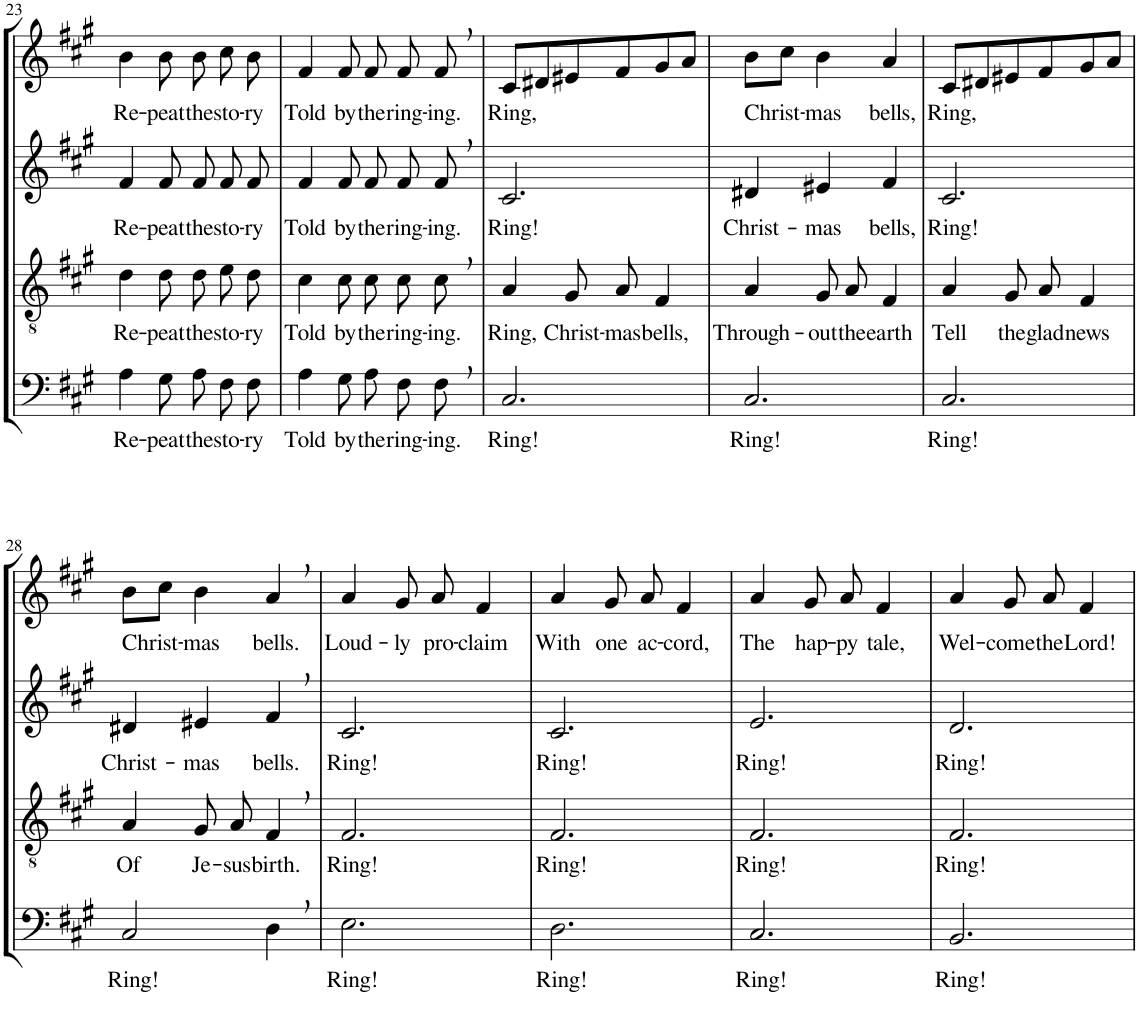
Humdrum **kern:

**kern	**text	**kern	**text	**kern	**text	**kern	**text
*part4	*part4	*part3	*part3	*part2	*part2	*part1	*part1
*staff4	*staff4	*staff3	*staff3	*staff2	*staff2	*staff1	*staff1
*I"Bassi	*	*I"Tenori	*	*I"Contralti	*	*I"Soprani	*
!!LO:PB:g=z
*clefF4	*	*clefGv2	*	*clefG2	*	*clefG2	*
*	*	*	*	*	*	*Trd1c2	*
*k[f#c#g#]	*	*k[f#c#g#]	*	*k[f#c#g#]	*	*k[f#c#g#]	*
*A:	*	*A:	*	*A:	*	*A:	*
*M3/4	*	*M3/4	*	*M3/4	*	*M3/4	*
=23	=23	=23	=23	=23	=23	=23	=23
!	!LO:LY:b	!	!LO:LY:b	!	!LO:LY:b	!	!LO:LY:b
4A\	Re-	4d\	Re-	4f#/	Re-	4b\	Re-
!	!LO:LY:b	!	!LO:LY:b	!	!LO:LY:b	!	!LO:LY:b
8G#\L	-peat	8d\L	-peat	8f#/L	-peat	8b\	-peat
!	!LO:LY:b	!	!LO:LY:b	!	!LO:LY:b	!	!LO:LY:b
8A\J	the	8d\J	the	8f#/J	the	8b\	the
!	!LO:LY:b	!	!LO:LY:b	!	!LO:LY:b	!	!LO:LY:b
8F#\L	sto-	8e\L	sto-	8f#/L	sto-	8cc#\	sto-
!	!LO:LY:b	!	!LO:LY:b	!	!LO:LY:b	!	!LO:LY:b
8F#\J	-ry	8d\J	-ry	8f#/J	-ry	8b\	-ry
=24	=24	=24	=24	=24	=24	=24	=24
!	!LO:LY:b	!	!LO:LY:b	!	!LO:LY:b	!	!LO:LY:b
4A\	Told	4c#\	Told	4f#/	Told	4f#/	Told
!	!LO:LY:b	!	!LO:LY:b	!	!LO:LY:b	!	!LO:LY:b
8G#\L	by	8c#\L	by	8f#/L	by	8f#/	by
!	!LO:LY:b	!	!LO:LY:b	!	!LO:LY:b	!	!LO:LY:b
8A\J	the	8c#\J	the	8f#/J	the	8f#/	the
!	!LO:LY:b	!	!LO:LY:b	!	!LO:LY:b	!	!LO:LY:b
8F#\L	ring-	8c#\L	ring-	8f#/L	ring-	8f#/	ring-
!	!LO:LY:b	!	!LO:LY:b	!	!LO:LY:b	!	!LO:LY:b
8F#,\J	-ing.	8c#,\J	-ing.	8f#,/J	-ing.	8f#,/	-ing.
=25	=25	=25	=25	=25	=25	=25	=25
!	!LO:LY:b	!	!LO:LY:b	!	!LO:LY:b	!	!LO:LY:b
2.C#/	Ring!	4A/	Ring,	2.c#/	Ring!	8c#/L	Ring,
.	.	.	.	.	.	8d#X/	.
!	!	!	!LO:LY:b	!	!	!	!
.	.	8G#/L	Christ-	.	.	8e#X/	.
!	!	!	!LO:LY:b	!	!	!	!
.	.	8A/J	-mas	.	.	8f#/	.
!	!	!	!LO:LY:b	!	!	!	!
.	.	4F#/	bells,	.	.	8g#/	.
.	.	.	.	.	.	8a/J	.
=26	=26	=26	=26	=26	=26	=26	=26
!	!LO:LY:b	!	!LO:LY:b	!	!LO:LY:b	!	!LO:LY:b
2.C#/	Ring!	4A/	Through-	4d#X/	Christ-	8b\L	Christ-
.	.	.	.	.	.	8cc#\J	.
!	!	!	!LO:LY:b	!	!LO:LY:b	!	!LO:LY:b
.	.	8G#/L	-out	4e#X/	-mas	4b\	-mas
!	!	!	!LO:LY:b	!	!	!	!
.	.	8A/J	the	.	.	.	.
!	!	!	!LO:LY:b	!	!LO:LY:b	!	!LO:LY:b
.	.	4F#/	earth	4f#/	bells,	4a/	bells,
=27	=27	=27	=27	=27	=27	=27	=27
!	!LO:LY:b	!	!LO:LY:b	!	!LO:LY:b	!	!LO:LY:b
2.C#/	Ring!	4A/	Tell	2.c#/	Ring!	8c#/L	Ring,
.	.	.	.	.	.	8d#X/	.
!	!	!	!LO:LY:b	!	!	!	!
.	.	8G#/L	the	.	.	8e#X/	.
!	!	!	!LO:LY:b	!	!	!	!
.	.	8A/J	glad	.	.	8f#/	.
!	!	!	!LO:LY:b	!	!	!	!
.	.	4F#/	news	.	.	8g#/	.
.	.	.	.	.	.	8a/J	.
!!LO:LB:g=z
=28	=28	=28	=28	=28	=28	=28	=28
!	!LO:LY:b	!	!LO:LY:b	!	!LO:LY:b	!	!LO:LY:b
2C#/	Ring!	4A/	Of	4d#X/	Christ-	8b\L	Christ-
.	.	.	.	.	.	8cc#\J	.
!	!	!	!LO:LY:b	!	!LO:LY:b	!	!LO:LY:b
.	.	8G#/L	Je-	4e#X/	-mas	4b\	-mas
!	!	!	!LO:LY:b	!	!	!	!
.	.	8A/J	-sus	.	.	.	.
!	!	!	!LO:LY:b	!	!LO:LY:b	!	!LO:LY:b
4D,\	.	4F#,/	birth.	4f#,/	bells.	4a,/	bells.
=29	=29	=29	=29	=29	=29	=29	=29
!	!LO:LY:b	!	!LO:LY:b	!	!LO:LY:b	!	!LO:LY:b
2.E\	Ring!	2.F#/	Ring!	2.c#/	Ring!	4a/	Loud-
!	!	!	!	!	!	!	!LO:LY:b
.	.	.	.	.	.	8g#/	-ly
!	!	!	!	!	!	!	!LO:LY:b
.	.	.	.	.	.	8a/	pro-
!	!	!	!	!	!	!	!LO:LY:b
.	.	.	.	.	.	4f#/	-claim
=30	=30	=30	=30	=30	=30	=30	=30
!	!LO:LY:b	!	!LO:LY:b	!	!LO:LY:b	!	!LO:LY:b
2.D\	Ring!	2.F#/	Ring!	2.c#/	Ring!	4a/	With
!	!	!	!	!	!	!	!LO:LY:b
.	.	.	.	.	.	8g#/	one
!	!	!	!	!	!	!	!LO:LY:b
.	.	.	.	.	.	8a/	ac-
!	!	!	!	!	!	!	!LO:LY:b
.	.	.	.	.	.	4f#/	-cord,
=31	=31	=31	=31	=31	=31	=31	=31
!	!LO:LY:b	!	!LO:LY:b	!	!LO:LY:b	!	!LO:LY:b
2.C#/	Ring!	2.F#/	Ring!	2.e/	Ring!	4a/	The
!	!	!	!	!	!	!	!LO:LY:b
.	.	.	.	.	.	8g#/	hap-
!	!	!	!	!	!	!	!LO:LY:b
.	.	.	.	.	.	8a/	-py
!	!	!	!	!	!	!	!LO:LY:b
.	.	.	.	.	.	4f#/	tale,
=32	=32	=32	=32	=32	=32	=32	=32
!	!LO:LY:b	!	!LO:LY:b	!	!LO:LY:b	!	!LO:LY:b
2.BB/	Ring!	2.F#/	Ring!	2.d/	Ring!	4a/	Wel-
!	!	!	!	!	!	!	!LO:LY:b
.	.	.	.	.	.	8g#/	-come
!	!	!	!	!	!	!	!LO:LY:b
.	.	.	.	.	.	8a/	the
!	!	!	!	!	!	!	!LO:LY:b
.	.	.	.	.	.	4f#/	Lord!
=	=	=	=	=	=	=	=
*-	*-	*-	*-	*-	*-	*-	*-
